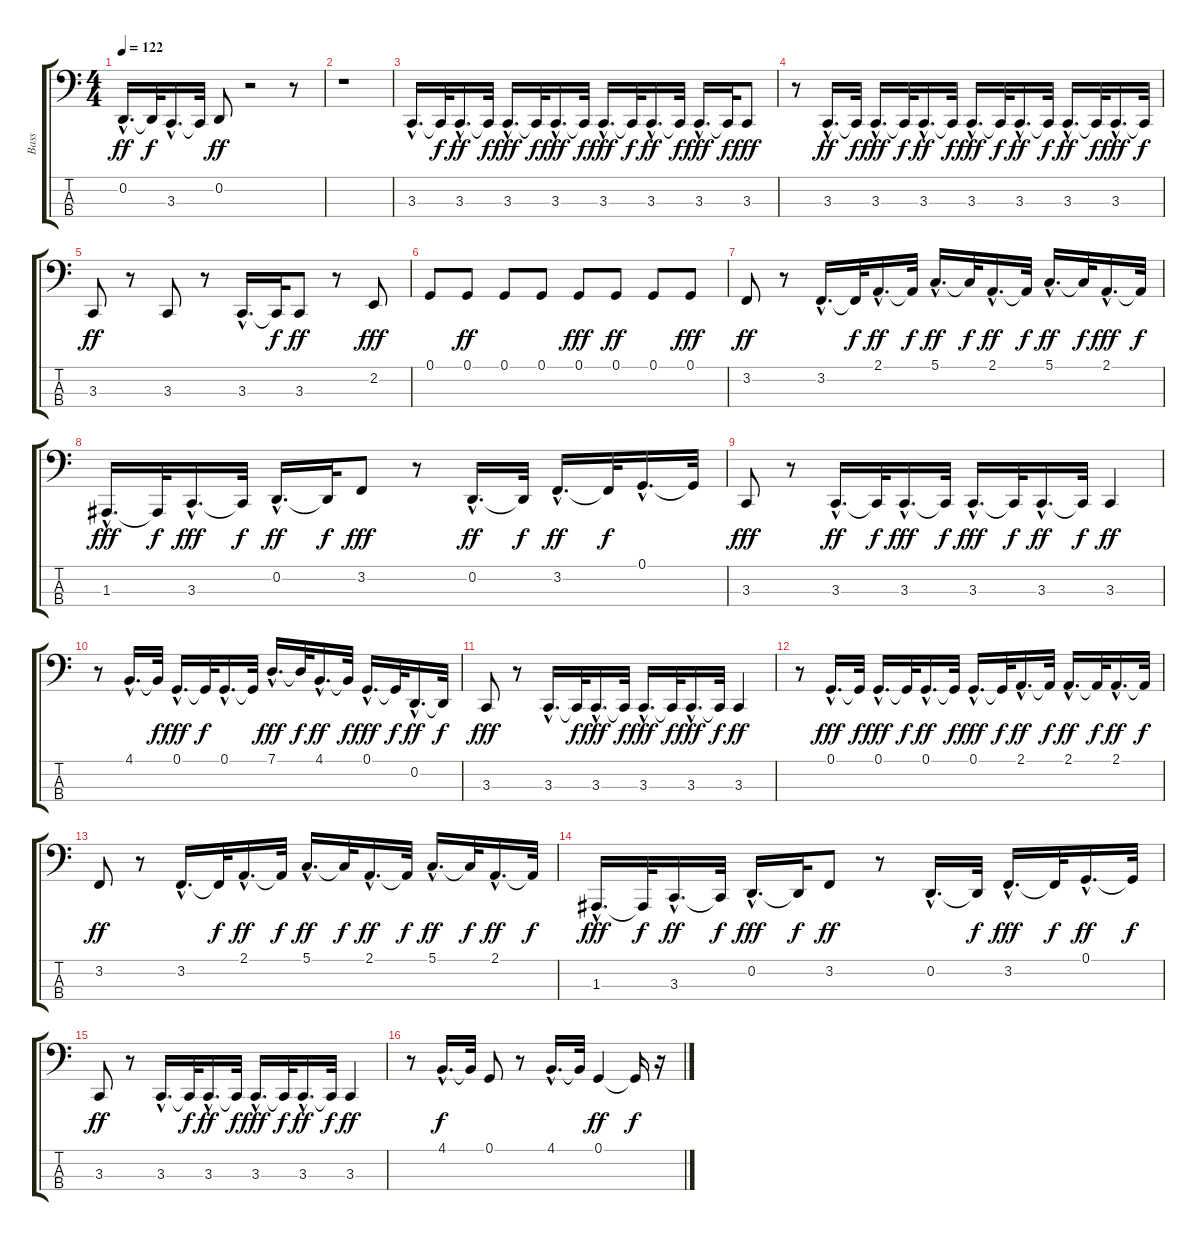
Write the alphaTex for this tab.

\track ("Bass" "Bass") {instrument fretlessbass}
\staff {score tabs}
\tuning (G1 D1 A0 E0) {hide}
\ts (4 4)
\tempo 122
\clef f4
\ks c
0.2{hac}.16{d dy ff} 0.2{t}.32{dy f} 3.3{hac}.16{d} 3.3{t}.32 0.2.8{dy ff} r.2 r.8 |
r.1 |
3.3{hac}.16{d} 3.3{t}.32{dy f} 3.3{hac}.16{d dy ff} 3.3{t}.32{dy f} 3.3{hac}.16{d dy fff} 3.3{t}.32{dy f} 3.3{hac}.16{d dy fff} 3.3{t}.32{dy f} 3.3{hac}.16{d dy fff} 3.3{t}.32{dy f} 3.3{hac}.16{d dy ff} 3.3{t}.32{dy f} 3.3{hac}.16{d dy fff} 3.3{t}.32{dy f} 3.3.8{dy fff} |
r.8 3.3{hac}.16{d dy ff} 3.3{t}.32{dy f} 3.3{hac}.16{d dy fff} 3.3{t}.32{dy f} 3.3{hac}.16{d dy ff} 3.3{t}.32{dy f} 3.3{hac}.16{d dy fff} 3.3{t}.32{dy f} 3.3{hac}.16{d dy ff} 3.3{t}.32{dy f} 3.3{hac}.16{d dy ff} 3.3{t}.32{dy f} 3.3{hac}.16{d dy fff} 3.3{t}.32{dy f} |
3.3.8{dy ff} r.8 3.3.8 r.8 3.3{hac}.16{d} 3.3{t}.32{dy f} 3.3.8{dy ff} r.8 2.2.8{dy fff} |
0.1.8 0.1.8{dy ff} 0.1.8 0.1.8 0.1.8{dy fff} 0.1.8{dy ff} 0.1.8 0.1.8{dy fff} |
3.2.8{dy ff} r.8 3.2{hac}.16{d} 3.2{t}.32{dy f} 2.1{hac}.16{d dy ff} 2.1{t}.32{dy f} 5.1{hac}.16{d dy ff} 5.1{t}.32{dy f} 2.1{hac}.16{d dy ff} 2.1{t}.32{dy f} 5.1{hac}.16{d dy ff} 5.1{t}.32{dy f} 2.1{hac}.16{d dy fff} 2.1{t}.32{dy f} |
1.3{hac}.16{d dy fff} 1.3{t}.32{dy f} 3.3{hac}.16{d dy fff} 3.3{t}.32{dy f} 0.2{hac}.16{d dy ff} 0.2{t}.32{dy f} 3.2.8{dy fff} r.8 0.2{hac}.16{d dy ff} 0.2{t}.32{dy f} 3.2{hac}.16{d dy ff} 3.2{t}.32{dy f} 0.1{hac}.16{d} 0.1{t}.32 |
3.3.8{dy fff} r.8 3.3{hac}.16{d dy ff} 3.3{t}.32{dy f} 3.3{hac}.16{d dy fff} 3.3{t}.32{dy f} 3.3{hac}.16{d dy fff} 3.3{t}.32{dy f} 3.3{hac}.16{d dy ff} 3.3{t}.32{dy f} 3.3.4{dy ff} |
r.8 4.1{hac}.16{d} 4.1{t}.32{dy f} 0.1{hac}.16{d dy fff} 0.1{t}.32{dy f} 0.1{hac}.16{d} 0.1{t}.32 7.1{hac}.16{d dy fff} 7.1{t}.32{dy f} 4.1{hac}.16{d dy ff} 4.1{t}.32{dy f} 0.1{hac}.16{d dy fff} 0.1{t}.32{dy f} 0.2{hac}.16{d dy ff} 0.2{t}.32{dy f} |
3.3.8{dy fff} r.8 3.3{hac}.16{d} 3.3{t}.32{dy f} 3.3{hac}.16{d dy fff} 3.3{t}.32{dy f} 3.3{hac}.16{d dy fff} 3.3{t}.32{dy f} 3.3{hac}.16{d dy fff} 3.3{t}.32{dy f} 3.3.4{dy ff} |
r.8 0.1{hac}.16{d dy fff} 0.1{t}.32{dy f} 0.1{hac}.16{d dy fff} 0.1{t}.32{dy f} 0.1{hac}.16{d dy ff} 0.1{t}.32{dy f} 0.1{hac}.16{d dy fff} 0.1{t}.32{dy f} 2.1{hac}.16{d dy ff} 2.1{t}.32{dy f} 2.1{hac}.16{d dy ff} 2.1{t}.32{dy f} 2.1{hac}.16{d dy ff} 2.1{t}.32{dy f} |
3.2.8{dy ff} r.8 3.2{hac}.16{d} 3.2{t}.32{dy f} 2.1{hac}.16{d dy ff} 2.1{t}.32{dy f} 5.1{hac}.16{d dy ff} 5.1{t}.32{dy f} 2.1{hac}.16{d dy ff} 2.1{t}.32{dy f} 5.1{hac}.16{d dy ff} 5.1{t}.32{dy f} 2.1{hac}.16{d dy ff} 2.1{t}.32{dy f} |
1.3{hac}.16{d dy fff} 1.3{t}.32{dy f} 3.3{hac}.16{d dy ff} 3.3{t}.32{dy f} 0.2{hac}.16{d dy fff} 0.2{t}.32{dy f} 3.2.8{dy ff} r.8 0.2{hac}.16{d} 0.2{t}.32{dy f} 3.2{hac}.16{d dy fff} 3.2{t}.32{dy f} 0.1{hac}.16{d dy ff} 0.1{t}.32{dy f} |
3.3.8{dy ff} r.8 3.3{hac}.16{d} 3.3{t}.32{dy f} 3.3{hac}.16{d dy ff} 3.3{t}.32{dy f} 3.3{hac}.16{d dy fff} 3.3{t}.32{dy f} 3.3{hac}.16{d dy ff} 3.3{t}.32{dy f} 3.3.4{dy ff} |
r.8 4.1{hac}.16{d dy f} 4.1{t}.32 0.1.8 r.8 4.1{hac}.16{d} 4.1{t}.32 0.1.4{dy ff} 0.1{t}.16{dy f} r.16
